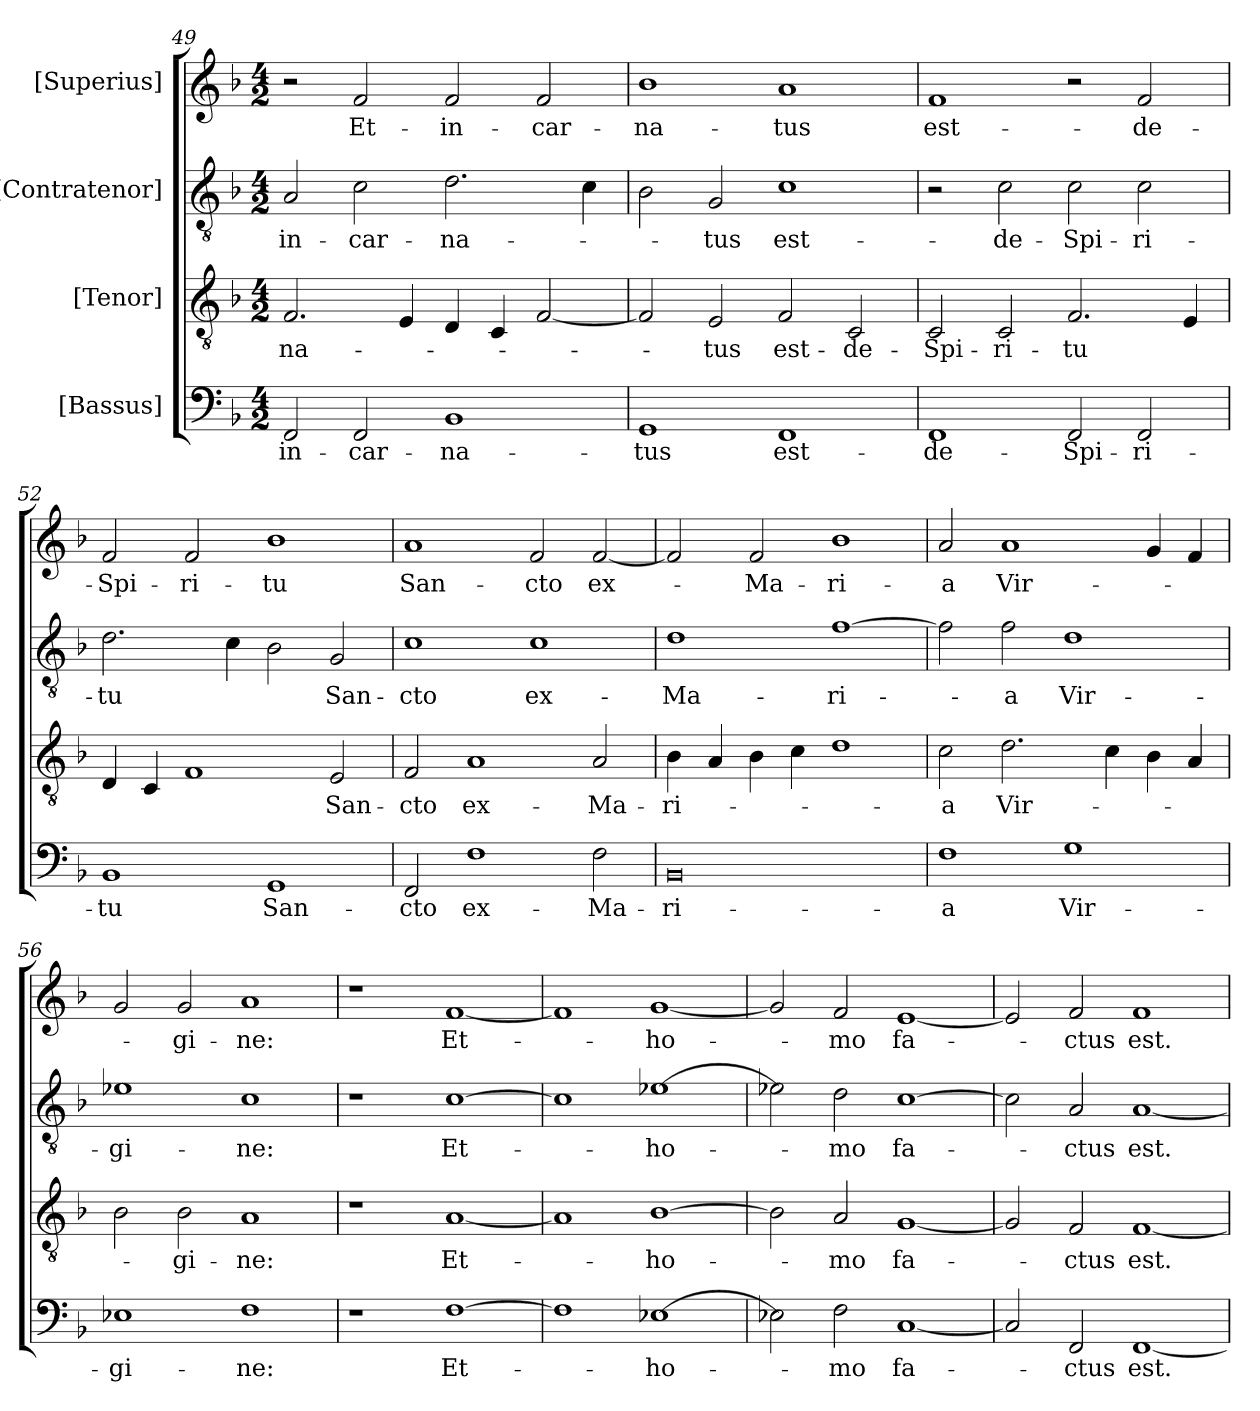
**kern	**text	**kern	**text	**kern	**text	**kern	**text
*part4	*part4	*part3	*part3	*part2	*part2	*part1	*part1
*staff4	*staff4	*staff3	*staff3	*staff2	*staff2	*staff1	*staff1
*I"[Bassus]	*	*I"[Tenor]	*	*I"[Contratenor]	*	*I"[Superius]	*
*clefF4	*	*clefGv2	*	*clefGv2	*	*clefG2	*
*k[b-]	*	*k[b-]	*	*k[b-]	*	*k[b-]	*
*M4/2	*	*M4/2	*	*M4/2	*	*M4/2	*
=49	=49	=49	=49	=49	=49	=49	=49
2FF/	in-	2.F/	-na-	2A/	in-	2r	.
2FF/	-car-	.	.	2c\	-car-	2f/	Et-
.	.	4E/	.	.	.	.	.
1BB-/	-na-	4D/	.	2.d\	-na-	2f/	in-
.	.	4C/	.	.	.	.	.
.	.	[2F/	.	.	.	2f/	-car-
.	.	.	.	4c\	.	.	.
=50	=50	=50	=50	=50	=50	=50	=50
1GG/	-tus	2F/]	.	2B-\	.	1b-\	-na-
.	.	2E/	-tus	2G/	-tus	.	.
1FF/	est-	2F/	est-	1c\	est-	1a/	-tus
.	.	2C/	de-	.	.	.	.
=51	=51	=51	=51	=51	=51	=51	=51
1FF/	de-	2C/	Spi-	2r	.	1f/	est-
.	.	2C/	-ri-	2c\	de-	.	.
2FF/	Spi-	2.F/	-tu	2c\	Spi-	2r	.
2FF/	-ri-	.	.	2c\	-ri-	2f/	de-
.	.	4E/	.	.	.	.	.
=52	=52	=52	=52	=52	=52	=52	=52
1BB-/	-tu	4D/	.	2.d\	-tu	2f/	Spi-
.	.	4C/	.	.	.	.	.
.	.	1F/	.	.	.	2f/	-ri-
.	.	.	.	4c\	.	.	.
1GG/	San-	.	.	2B-\	.	1b-\	-tu
.	.	2E/	San-	2G/	San-	.	.
=53	=53	=53	=53	=53	=53	=53	=53
2FF/	-cto	2F/	-cto	1c\	-cto	1a/	San-
1F\	ex-	1A/	ex-	.	.	.	.
.	.	.	.	1c\	ex-	2f/	-cto
2F\	Ma-	2A/	Ma-	.	.	[2f/	ex-
=54	=54	=54	=54	=54	=54	=54	=54
0BB-/	-ri-	4B-\	-ri-	1d\	Ma-	2f/]	.
.	.	4A/	.	.	.	.	.
.	.	4B-\	.	.	.	2f/	Ma-
.	.	4c\	.	.	.	.	.
.	.	1d\	.	[1f\	-ri-	1b-\	-ri-
=55	=55	=55	=55	=55	=55	=55	=55
1F\	-a	2c\	-a	2f\]	.	2a/	-a
.	.	2.d\	Vir-	2f\	-a	1a/	Vir-
1G\	Vir-	.	.	1d\	Vir-	.	.
.	.	4c\	.	.	.	.	.
.	.	4B-\	.	.	.	4g/	.
.	.	4A/	.	.	.	4f/	.
=56	=56	=56	=56	=56	=56	=56	=56
1E-X\	-gi-	2B-\	.	1e-X\	-gi-	2g/	.
.	.	2B-\	-gi-	.	.	2g/	-gi-
1F\	-ne:	1A/	-ne:	1c\	-ne:	1a/	-ne:
=57	=57	=57	=57	=57	=57	=57	=57
1r	.	1r	.	1r	.	1r	.
[1F\	Et-	[1A/	Et-	[1c\	Et-	[1f/	Et-
=58	=58	=58	=58	=58	=58	=58	=58
1F\]	.	1A/]	.	1c\]	.	1f/]	.
[1E-X\	ho-	[1B-\	ho-	[1e-X\	ho-	[1g/	ho-
=59	=59	=59	=59	=59	=59	=59	=59
2E-X\]	.	2B-\]	.	2e-X\]	.	2g/]	.
2F\	-mo	2A/	-mo	2d\	-mo	2f/	-mo
[1C/	fa-	[1G/	fa-	[1c\	fa-	[1e/	fa-
=60	=60	=60	=60	=60	=60	=60	=60
2C/]	.	2G/]	.	2c\]	.	2e/]	.
2FF/	-ctus	2F/	-ctus	2A/	-ctus	2f/	-ctus
[1FF/	est.-	[1F/	est.-	[1A/	est.-	1f/	est.-
=	=	=	=	=	=	=	=
*-	*-	*-	*-	*-	*-	*-	*-
